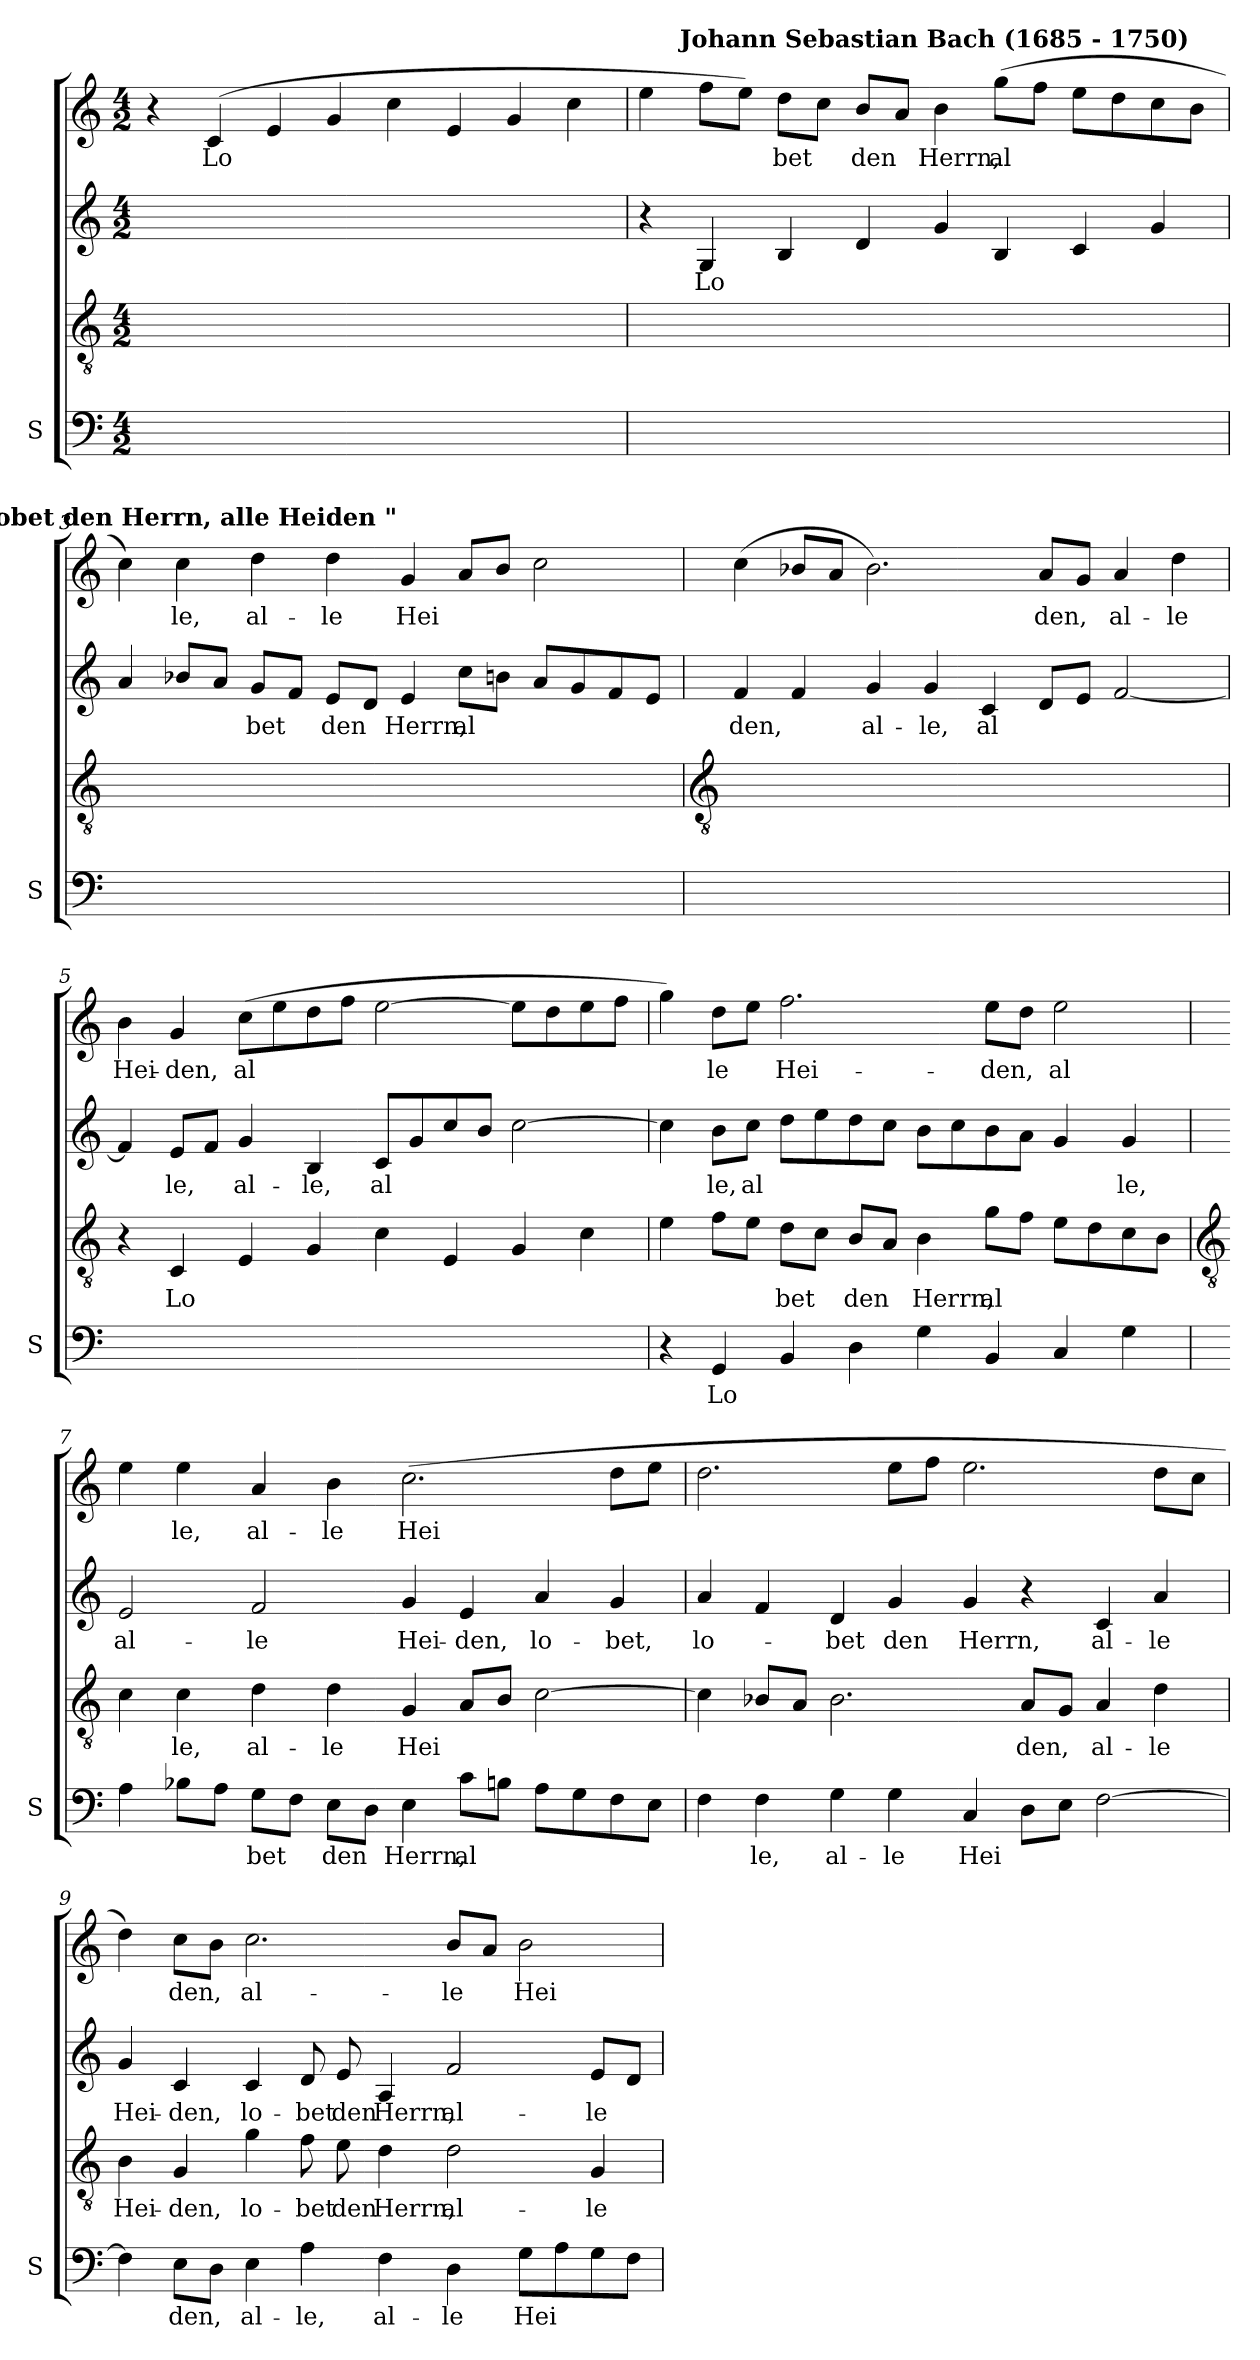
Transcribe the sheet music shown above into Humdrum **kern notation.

**kern	**text	**kern	**text	**kern	**text	**kern	**text
*part1	*part1	*part1	*part1	*part1	*part1	*part1	*part1
*staff4	*staff4	*staff3	*staff3	*staff2	*staff2	*staff1	*staff1
*I"S	*	*	*	*	*	*	*
*I'S	*	*	*	*	*	*	*
*clefF4	*	*clefGv2	*	*clefG2	*	*clefG2	*
*k[]	*	*k[]	*	*k[]	*	*k[]	*
*C:	*	*C:	*	*C:	*	*C:	*
*M4/2	*	*M4/2	*	*M4/2	*	*M4/2	*
=1	=1	=1	=1	=1	=1	=1	=1
0ryy	.	0ryy	.	0ryy	.	4r	.
!	!	!	!	!	!	!	!LO:LY:b
.	.	.	.	.	.	(>4c	Lo
.	.	.	.	.	.	4e	.
.	.	.	.	.	.	4g	.
.	.	.	.	.	.	4cc	.
.	.	.	.	.	.	4e	.
.	.	.	.	.	.	4g	.
.	.	.	.	.	.	4cc	.
=2	=2	=2	=2	=2	=2	=2	=2
0ryy	.	0ryy	.	4r	.	4ee	.
!	!	!	!	!	!LO:LY:b	!	!
.	.	.	.	(>4G	Lo	8ffL	.
.	.	.	.	.	.	8eeJ)	.
!	!	!	!	!	!	!	!LO:LY:b
.	.	.	.	4B	.	8ddL	bet
.	.	.	.	.	.	8ccJ	.
!	!	!	!	!	!	!	!LO:LY:b
.	.	.	.	4d	.	8bL	den
.	.	.	.	.	.	8aJ	.
!	!	!	!	!	!	!LO:TX:a:B:cj:t=Johann Sebastian Bach  (1685 - 1750)	!
!	!	!	!	!	!	!	!LO:LY:b
.	.	.	.	4g	.	4b	Herrn,
!	!	!	!	!	!	!	!LO:LY:b
.	.	.	.	4B	.	(>8ggL	al
.	.	.	.	.	.	8ffJ	.
.	.	.	.	4c	.	8eeL	.
.	.	.	.	.	.	8dd	.
.	.	.	.	4g	.	8cc	.
.	.	.	.	.	.	8bJ	.
=3	=3	=3	=3	=3	=3	=3	=3
!	!	!	!	!	!	!LO:TX:a:B:cj:t=Motette   " Lobet den Herrn, alle Heiden "	!
0ryy	.	0ryy	.	4a	.	4cc)	.
!	!	!	!	!	!	!	!LO:LY:b
.	.	.	.	8b-XL	.	4cc	le,
.	.	.	.	8aJ	.	.	.
!	!	!	!	!	!LO:LY:b	!	!LO:LY:b
.	.	.	.	8gL	bet	4dd	al-
.	.	.	.	8fJ	.	.	.
!	!	!	!	!	!LO:LY:b	!	!LO:LY:b
.	.	.	.	8eL	den	4dd	-le
.	.	.	.	8dJ	.	.	.
!	!	!	!	!	!LO:LY:b	!	!LO:LY:b
.	.	.	.	4e	Herrn,	4g	Hei
!	!	!	!	!	!LO:LY:b	!	!
.	.	.	.	8ccL	al	8aL	.
.	.	.	.	8bnJ	.	8bJ	.
.	.	.	.	8aL	.	2cc)	.
.	.	.	.	8g	.	.	.
.	.	.	.	8f	.	.	.
.	.	.	.	8eJ	.	.	.
!!LO:LB:g=z
=4	=4	=4	=4	=4	=4	=4	=4
*	*	*clefGv2	*	*	*	*	*
!	!	!	!	!	!LO:LY:b	!	!
0ryy	.	0ryy	.	4f	- den,	(>4cc	.
.	.	.	.	4f	.	8b-XL	.
.	.	.	.	.	.	8aJ	.
!	!	!	!	!	!LO:LY:b	!	!
.	.	.	.	4g	al-	2.b-)	.
!	!	!	!	!	!LO:LY:b	!	!
.	.	.	.	4g	-le,	.	.
!	!	!	!	!	!LO:LY:b	!	!
.	.	.	.	4c	al	.	.
!	!	!	!	!	!	!	!LO:LY:b
.	.	.	.	8dL	.	8aL	den,
.	.	.	.	8eJ	.	8gJ	.
!	!	!	!	!	!	!	!LO:LY:b
.	.	.	.	[2f	.	4a	al-
!	!	!	!	!	!	!	!LO:LY:b
.	.	.	.	.	.	4dd	-le
=5	=5	=5	=5	=5	=5	=5	=5
!	!	!	!	!	!	!	!LO:LY:b
0ryy	.	4r	.	4f]	.	4b	Hei-
!	!	!	!LO:LY:b	!	!LO:LY:b	!	!LO:LY:b
.	.	4C	Lo	8eL	le,	4g	-den,
.	.	.	.	8fJ	.	.	.
!	!	!	!	!	!LO:LY:b	!	!LO:LY:b
.	.	4E	.	4g	al-	(<8ccL	al
.	.	.	.	.	.	8ee	.
!	!	!	!	!	!LO:LY:b	!	!
.	.	4G	.	4B	-le,	8dd	.
.	.	.	.	.	.	8ffJ	.
!	!	!	!	!	!LO:LY:b	!	!
.	.	4c	.	8cL	al	[2ee	.
.	.	.	.	8g	.	.	.
.	.	4E	.	8cc	.	.	.
.	.	.	.	8bJ	.	.	.
.	.	4G	.	[2cc	.	8eeL]	.
.	.	.	.	.	.	8dd	.
.	.	4c	.	.	.	8ee	.
.	.	.	.	.	.	8ffJ	.
=6	=6	=6	=6	=6	=6	=6	=6
4r	.	4e	.	4cc]	.	4gg)	.
!	!LO:LY:b	!	!	!	!LO:LY:b	!	!LO:LY:b
4GG	Lo	8fL	.	8bL	le,	8ddL	le
!	!	!	!	!	!LO:LY:b	!	!
.	.	8eJ	.	8ccJ	al	8eeJ	.
!	!	!	!LO:LY:b	!	!	!	!LO:LY:b
4BB	.	8dL	bet	8ddL	.	2.ff	Hei-
.	.	8cJ	.	8ee	.	.	.
!	!	!	!LO:LY:b	!	!	!	!
4D	.	8BL	den	8dd	.	.	.
.	.	8AJ	.	8ccJ	.	.	.
!	!	!	!LO:LY:b	!	!	!	!
4G	.	4B	Herrn,	8bL	.	.	.
.	.	.	.	8cc	.	.	.
!	!	!	!LO:LY:b	!	!	!	!LO:LY:b
4BB	.	8gL	al	8b	.	8eeL	-den,
.	.	8fJ	.	8aJ	.	8ddJ	.
!	!	!	!	!	!	!	!LO:LY:b
4C	.	8eL	.	4g	.	2ee	al-
.	.	8d	.	.	.	.	.
!	!	!	!	!	!LO:LY:b	!	!
4G	.	8c	.	4g	le,	.	.
.	.	8BJ	.	.	.	.	.
!!LO:LB:g=z
=7	=7	=7	=7	=7	=7	=7	=7
*	*	*clefGv2	*	*	*	*	*
!	!LO:LY:b	!	!LO:LY:b	!	!LO:LY:b	!	!LO:LY:b
4A	-	4c	_-	2e	al-	4ee	_-
!	!	!	!LO:LY:b	!	!	!	!LO:LY:b
8B-XL	.	4c	-le,	.	.	4ee	-le,
8AJ	.	.	.	.	.	.	.
!	!LO:LY:b	!	!LO:LY:b	!	!LO:LY:b	!	!LO:LY:b
8GL	bet	4d	al-	2f	-le	4a	al-
8FJ	.	.	.	.	.	.	.
!	!LO:LY:b	!	!LO:LY:b	!	!	!	!LO:LY:b
8EL	den	4d	-le	.	.	4b	-le
8DJ	.	.	.	.	.	.	.
!	!LO:LY:b	!	!LO:LY:b	!	!LO:LY:b	!	!LO:LY:b
4E	Herrn,	4G	Hei	4g	Hei-	(>2.cc	Hei
!	!LO:LY:b	!	!	!	!LO:LY:b	!	!
8cL	al	8AL	.	4e	-den,	.	.
8BnJ	.	8BJ	.	.	.	.	.
!	!	!	!	!	!LO:LY:b	!	!
8AL	.	[2c	.	4a	lo-	.	.
8G	.	.	.	.	.	.	.
!	!	!	!	!	!LO:LY:b	!	!
8F	.	.	.	4g	-bet,	8ddL	.
8EJ	.	.	.	.	.	8eeJ	.
=8	=8	=8	=8	=8	=8	=8	=8
!	!	!	!	!	!LO:LY:b	!	!
4F	.	4c]	.	4a	lo-	2.dd	.
!	!LO:LY:b	!	!	!	!	!	!
4F	le,	8B-XL	.	4f	.	.	.
.	.	8AJ	.	.	.	.	.
!	!LO:LY:b	!	!	!	!LO:LY:b	!	!
4G	al-	2.B-	.	4d	-bet	.	.
!	!LO:LY:b	!	!	!	!LO:LY:b	!	!
4G	-le	.	.	4g	den	8eeL	.
.	.	.	.	.	.	8ffJ	.
!	!LO:LY:b	!	!	!	!LO:LY:b	!	!
4C	Hei	.	.	4g	Herrn,	2.ee	.
!	!	!	!LO:LY:b	!	!	!	!
8DL	.	8AL	den,	4r	.	.	.
8EJ	.	8GJ	.	.	.	.	.
!	!	!	!LO:LY:b	!	!LO:LY:b	!	!
[2F	.	4A	al-	4c	al-	.	.
!	!	!	!LO:LY:b	!	!LO:LY:b	!	!
.	.	4d	-le	4a	-le	8ddL	.
.	.	.	.	.	.	8ccJ	.
=9	=9	=9	=9	=9	=9	=9	=9
!	!	!	!LO:LY:b	!	!LO:LY:b	!	!
4F]	.	4B	Hei-	4g	Hei-	4dd)	.
!	!LO:LY:b	!	!LO:LY:b	!	!LO:LY:b	!	!LO:LY:b
8EL	den,	4G	-den,	4c	-den,	8ccL	den,
8DJ	.	.	.	.	.	8bJ	.
!	!LO:LY:b	!	!LO:LY:b	!	!LO:LY:b	!	!LO:LY:b
4E	al-	4g	lo-	4c	lo-	2.cc	al-
!	!LO:LY:b	!	!LO:LY:b	!	!LO:LY:b	!	!
4A	-le,	8f	-bet	8d	-bet	.	.
!	!	!	!LO:LY:b	!	!LO:LY:b	!	!
.	.	8e	den	8e	den	.	.
!	!LO:LY:b	!	!LO:LY:b	!	!LO:LY:b	!	!
4F	al-	4d	Herrn,	4A	Herrn,	.	.
!	!LO:LY:b	!	!LO:LY:b	!	!LO:LY:b	!	!LO:LY:b
4D	-le	2d	al-	2f	al-	8bL	-le
.	.	.	.	.	.	8aJ	.
!	!LO:LY:b	!	!	!	!	!	!LO:LY:b
8GL	Hei	.	.	.	.	2b	Hei-
8A	.	.	.	.	.	.	.
!	!	!	!LO:LY:b	!	!LO:LY:b	!	!
8G	.	4G	-le	8eL	-le	.	.
8FJ	.	.	.	8dJ	.	.	.
=	=	=	=	=	=	=	=
*-	*-	*-	*-	*-	*-	*-	*-
